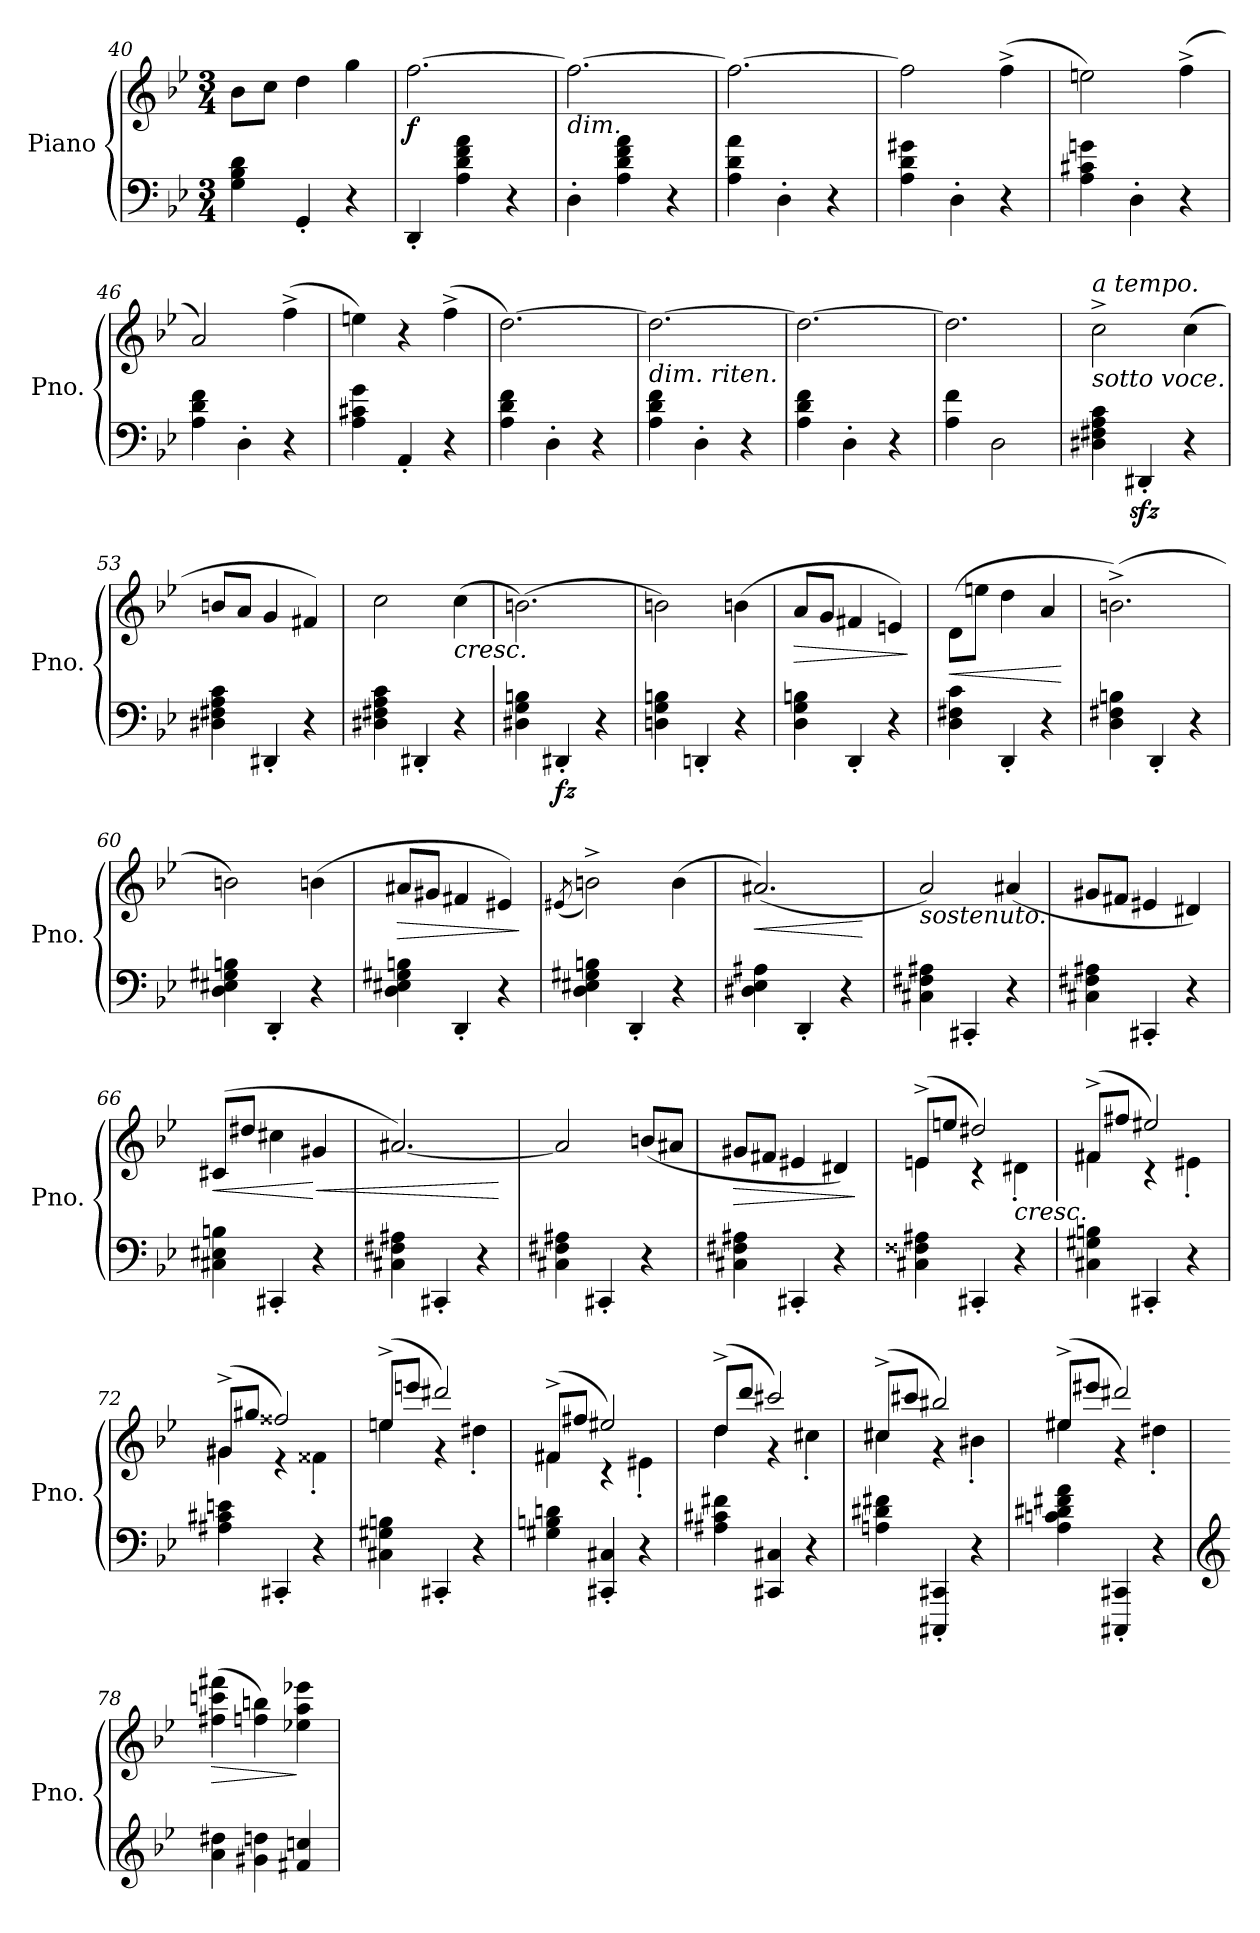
**kern	**kern	**dynam
*part1	*part1	*part1
*staff2	*staff1	*staff1/2
*I"Piano	*	*
*I'Pno.	*	*
*clefF4	*clefG2	*
*k[b-e-]	*k[b-e-]	*
*M3/4	*M3/4	*
=40	=40	=40
4G\ 4B-\ 4d\	8b-\L	.
.	8cc\J	.
4GG'/	4dd\	.
4r	4gg\	.
=41	=41	=41
!	!	!LO:DY:b
4DD'/	[2.ff\	f
4A\ 4d\ 4f\ 4a\	.	.
4r	.	.
=42	=42	=42
!	!LO:TX:b:i:t=dim.	!
4D'\	2.ff\_	.
4A\ 4d\ 4f\ 4a\	.	.
4r	.	.
=43	=43	=43
4A\< 4d\< 4a\<	2.ff\_	.
4D<'\	.	.
4r	.	.
!!LO:PB:g=z
=44	=44	=44
4A\< 4d\< 4g#X\<	2ff\]	.
4D'\	.	.
4r	(>4ff^\	.
=45	=45	=45
4A\< 4c#X\< 4gn\<	2een\)	.
4D'\	.	.
4r	(>4ff^\	.
=46	=46	=46
4A\ 4d\ 4f\	2a/)	.
4D'\	.	.
4r	(>4ff^\	.
=47	=47	=47
4A\ 4c#X\ 4g\	4een\)	.
4AA'/	4r	.
4r	(>4ff^\	.
=48	=48	=48
4A\ 4d\ 4f\	[2.dd\)	.
4D'\	.	.
4r	.	.
=49	=49	=49
!	!LO:TX:b:i:t=dim. riten.	!
4A\ 4d\ 4f\	2.dd\_	.
4D'\	.	.
4r	.	.
=50	=50	=50
4A\ 4d\ 4f\	2.dd\_	.
4D'\	.	.
4r	.	.
=51	=51	=51
4A\ 4f\	2.dd\]	.
2D\	.	.
=52	=52	=52
!	!LO:TX:a:i:t=a tempo.	!
!	!LO:TX:b:i:t=sotto voce.	!
4D#X\ 4F#X\ 4A\ 4c\	2cc^\	.
4DD#Xzz<'/	.	.
4r	(>4cc\	.
=53	=53	=53
4D#X\ 4F#X\ 4A\ 4c\	8bn/L	.
.	8a/J	.
4DD#X'/	4g/	.
4r	4f#X/)	.
!!LO:LB:g=z
=54	=54	=54
4D#X\ 4F#X\ 4A\ 4c\	2cc\	.
4DD#X'/	.	.
!	!	!LO:HP:b
4r	(>4cc\	<
=55	=55	=55
4D#X\ 4G\ 4Bn\	(>2.bn\)	.
!	!	!LO:DY:b=2
4DD#X'/	.	fz
4r	.	.
.	.	[
=56	=56	=56
4Dn\ 4G\ 4Bn\	2bn\)	.
4DDn'/	.	.
4r	(<4bn\	.
=57	=57	=57
!	!	!LO:HP:b
4D\ 4G\ 4Bn\	8a/L	>
.	8g/J	.
4DD'/	4f#X/	.
4r	4en/)	.
.	.	]
=58	=58	=58
!	!	!LO:HP:b
4D\ 4F#X\ 4c\	(>8d\L	<
.	8een\J	.
4DD'/	4dd\	.
4r	4a/	.
.	.	[
=59	=59	=59
4D\ 4F#X\ 4Bn\	(>2.bn^\)	.
4DD'/	.	.
4r	.	.
=60	=60	=60
4D\ 4E#X\ 4G#X\ 4Bn\	2bn\)	.
4DD'/	.	.
4r	(>4bn\	.
=61	=61	=61
!	!	!LO:HP:b
4D\ 4E#X\ 4G#X\ 4Bn\	8a#X/L	>
.	8g#X/J	.
4DD'/	4f#X/	.
4r	4e#X/)	.
.	.	]
!!LO:LB:g=z
=62	=62	=62
.	(<8qe#X/	.
4D\ 4E#X\ 4G#X\ 4Bn\	2bn^\)	.
4DD'/	.	.
4r	(>4b\	.
=63	=63	=63
!	!	!LO:HP:b
4D#X\ 4E-\ 4A#X\	(<2.a#X/)	<
4DD'/	.	.
4r	.	.
.	.	[
=64	=64	=64
!	!LO:TX:b:i:t=sostenuto.	!
4C#X\ 4F#X\ 4A#X\	2a/)	.
4CC#X'/	.	.
4r	(<4a#X/	.
=65	=65	=65
4C#X\ 4F#X\ 4A#X\	8g#X/L	.
.	8f#X/J	.
4CC#X'/	4e#X/	.
4r	4d#X/)	.
=66	=66	=66
!	!	!LO:HP:b
4C#X\ 4E#X\ 4Bn\	(<8c#X/L	<
.	8dd#X/J	.
4CC#X'/	4cc#X\	.
!	!	!LO:HP:n=1:b
4r	4g#X/	[ <
=67	=67	=67
4C#X\ 4F#X\ 4A#X\	[2.a#X/)	.
4CC#X'/	.	.
4r	.	.
.	.	[
=68	=68	=68
4C#X\ 4F#X\ 4A#X\	2a#/]	.
4CC#X'/	.	.
*	*MM150	*
4r	(<8bn/L	.
.	8a#X/J	.
!!LO:LB:g=z
=69	=69	=69
!	!	!LO:HP:b
4C#X\ 4F#X\ 4A#X\	8g#X/L	>
.	8f#X/J	.
4CC#X'/	4e#X/	.
4r	4d#X/)	.
.	.	]
=70	=70	=70
*	*^	*
4C#X\ 4F##X\ 4A#X\	(>8en^/L	4e\	.
.	8een/J	.	.
4CC#X'/	2dd#X/)	4r	.
!	!	!LO:TX:b:i:t=cresc.	!
4r	.	4d#X'\	.
=71	=71	=71	=71
4C#X\ 4G#X\ 4Bn\	(>8f#X^/L	4f#\	.
.	8ff#X/J	.	.
4CC#X'/	2ee#X/)	4r	.
4r	.	4e#X'\	.
=72	=72	=72	=72
4A#X\ 4c#X\ 4en\	(>8g#X^/L	4g#\	.
.	8gg#X/J	.	.
4CC#X'/	2ff##X/)	4r	.
4r	.	4f##X'\	.
=73	=73	=73	=73
*	*MM135	*	*
4C#X\ 4G#X\ 4Bn\	(>8een^/L	4ee\	.
.	8eeen/J	.	.
4CC#X'/	2ddd#X/)	4r	.
4r	.	4dd#X'\	.
=74	=74	=74	=74
*	*MM150	*	*
4G#X\ 4Bn\ 4dn\	(>8f#X^/L	4f#\	.
.	8ff#X/J	.	.
4CC#X/' 4C#X/'	2ee#X/)	4r	.
4r	.	4e#X'\	.
!!LO:LB:g=z	!!
=75	=75	=75	=75
4A#X\ 4c#X\ 4f#X\	(>8dd^/L	4dd\	.
.	8ddd/J	.	.
4CC#X/ 4C#X/	2ccc#X/)	4r	.
4r	.	4cc#X'\	.
=76	=76	=76	=76
4An\ 4d#X\ 4f#X\	(>8cc#X^/L	4cc#\	.
.	8ccc#X/J	.	.
4CCC#X/' 4CC#X/'	2bb#X/)	4r	.
4r	.	4b#X'\	.
=77	=77	=77	=77
*	*MM135	*	*
4A\ 4cn\ 4d#X\ 4f#X\ 4a\	(>8ee#X^/L	4ee#\	.
.	8eee#X/J	.	.
4CCC#X/' 4CC#X/'	2ddd#X/)	4r	.
4r	.	4dd#X'\	.
*	*v	*v	*
=78	=78	=78
*clefG2	*	*
*	*^	*
!	!	!	!LO:HP:b
*	*v	*v	*
4a\>> 4dd#X\>>	(>4ff#X\ 4cccn\ 4fff#X\	>
4g#X\>> 4ddn\>>	4ffn\ 4bbn\)	.
4f#X/ 4ccn/	4ee-X\ 4aa\ 4eee-X\	]
=	=	=
*-	*-	*-
